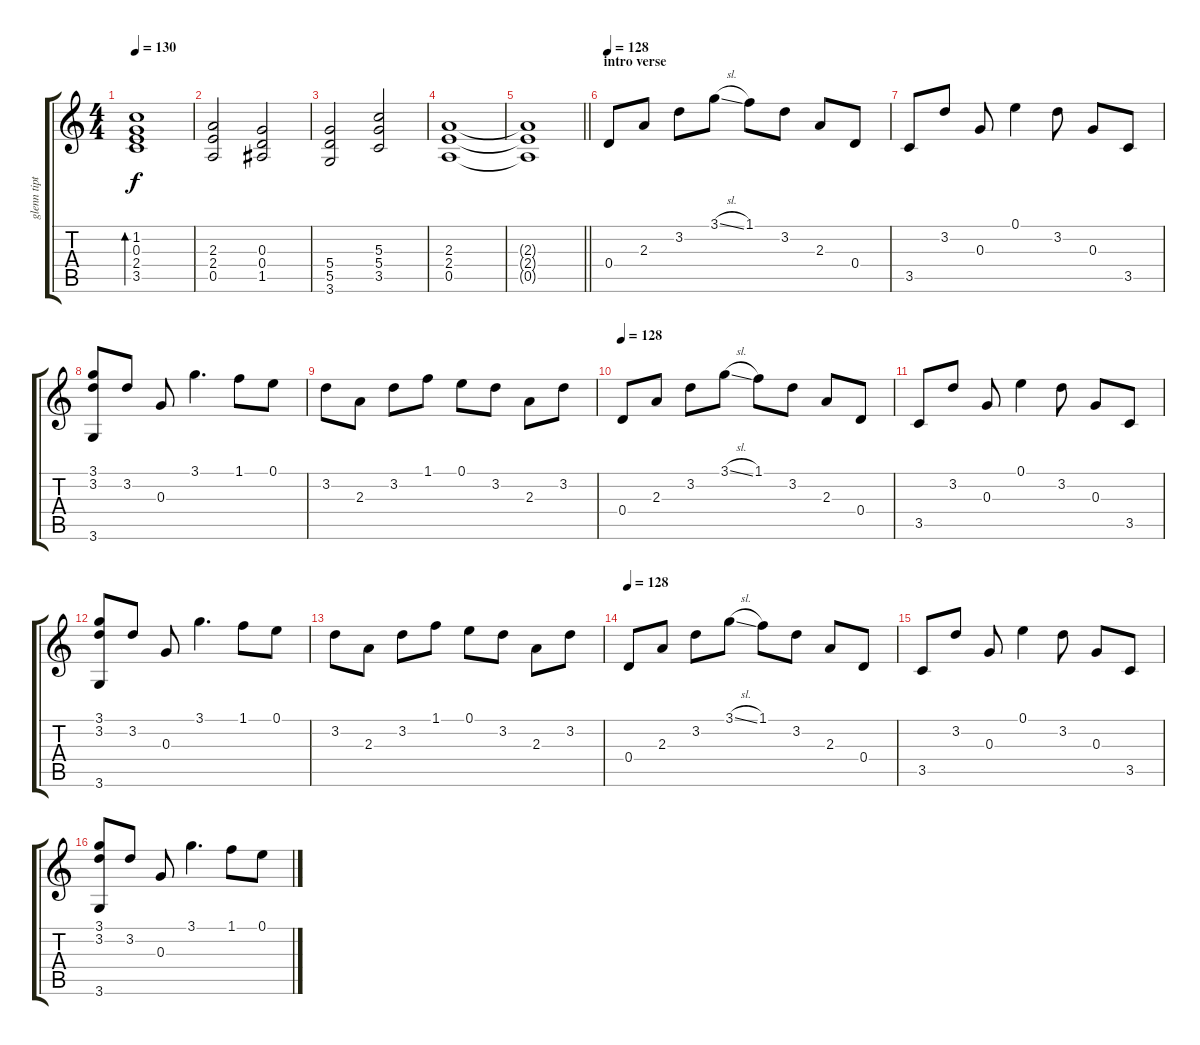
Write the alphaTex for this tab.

\track ("glenn tipton" "glenn tipt") {instrument electricguitarclean}
\staff {score tabs}
\tuning (E4 B3 G3 D3 A2 E2) {hide}
\ts (4 4)
\tempo 130
\clef g2
\ks c
(1.2 0.3 2.4 3.5).1{bd 240 dy f} |
(2.3 2.4 0.5).2{instrument distortionguitar} (0.3 0.4 1.5).2 |
(5.4 5.5 3.6).2 (5.3 5.4 3.5).2 |
(2.3 2.4 0.5).1{volume 0 instrument distortionguitar} |
\barLineRight lightlight
(2.3{t} 2.4{t} 0.5{t}).1 |
\section ("" "intro verse")
\tempo 128
0.4.8{volume 10 instrument electricguitarclean} 2.3.8 3.2.8 3.1{sl}.8 1.1.8 3.2.8 2.3.8 0.4.8 |
3.5.8 3.2.8 0.3.8 0.1.4 3.2.8 0.3.8 3.5.8 |
(3.1 3.2 3.6).8 3.2.8 0.3.8 3.1.4{d} 1.1.8 0.1.8 |
3.2.8 2.3.8 3.2.8 1.1.8 0.1.8 3.2.8 2.3.8 3.2.8 |
\tempo 128
0.4.8{volume 10 instrument electricguitarclean} 2.3.8 3.2.8 3.1{sl}.8 1.1.8 3.2.8 2.3.8 0.4.8 |
3.5.8 3.2.8 0.3.8 0.1.4 3.2.8 0.3.8 3.5.8 |
(3.1 3.2 3.6).8 3.2.8 0.3.8 3.1.4{d} 1.1.8 0.1.8 |
3.2.8 2.3.8 3.2.8 1.1.8 0.1.8 3.2.8 2.3.8 3.2.8 |
\tempo 128
0.4.8{volume 10 instrument electricguitarclean} 2.3.8 3.2.8 3.1{sl}.8 1.1.8 3.2.8 2.3.8 0.4.8 |
3.5.8 3.2.8 0.3.8 0.1.4 3.2.8 0.3.8 3.5.8 |
(3.1 3.2 3.6).8 3.2.8 0.3.8 3.1.4{d} 1.1.8 0.1.8
